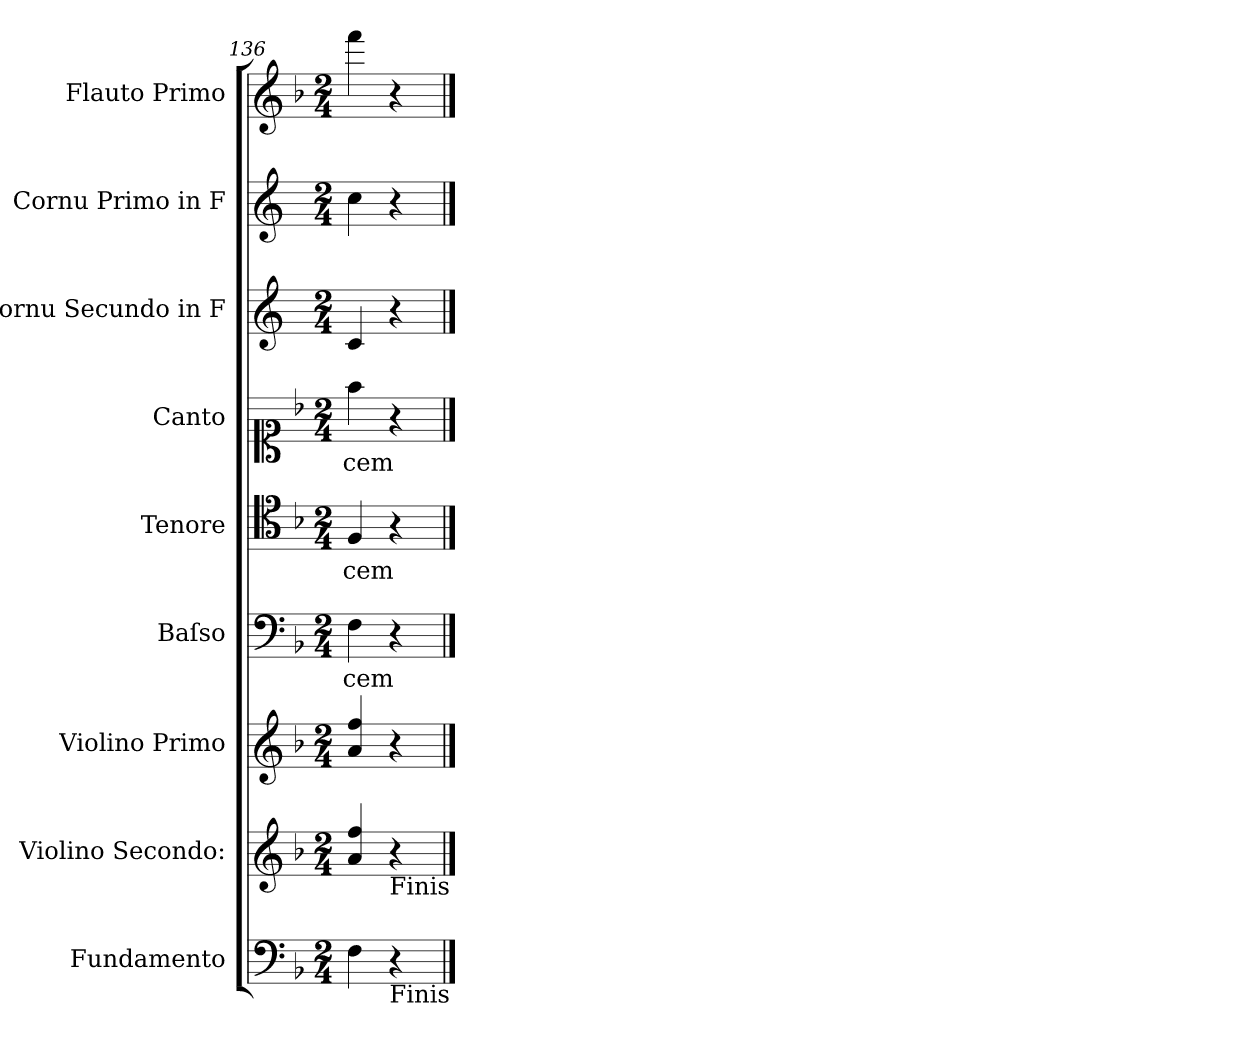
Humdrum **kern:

**kern	**kern	**kern	**kern	**text	**kern	**text	**kern	**text	**kern	**kern	**kern
*part9	*part8	*part7	*part6	*part6	*part5	*part5	*part4	*part4	*part3	*part2	*part1
*staff9	*staff8	*staff7	*staff6	*staff6	*staff5	*staff5	*staff4	*staff4	*staff3	*staff2	*staff1
*I"Fundamento	*I"Violino Secondo:	*I"Violino Primo	*I"Baſso	*	*I"Tenore	*	*I"Canto	*	*I"Cornu Secundo in F	*I"Cornu Primo in F	*I"Flauto Primo
*	*I'vl 2	*I'vl 1	*I'B	*	*I'T	*	*I'C	*	*I'cor 2	*I'cor 1	*I'fl 1
*clefF4	*clefG2	*clefG2	*clefF4	*	*clefC4	*	*clefC1	*	*clefG2	*clefG2	*clefG2
*	*	*	*	*	*	*	*	*	*ITrd4c7	*ITrd4c7	*
*k[b-]	*k[b-]	*k[b-]	*k[b-]	*	*k[b-]	*	*k[b-]	*	*k[b-]	*k[b-]	*k[b-]
*M2/4	*M2/4	*M2/4	*M2/4	*	*M2/4	*	*M2/4	*	*M2/4	*M2/4	*M2/4
=136	=136	=136	=136	=136	=136	=136	=136	=136	=136	=136	=136
4F\	4a/ 4ff/	4a/ 4ff/	4F\	-cem	4F/	-cem	4ff\	-cem	4F/	4f\	4fff\
!	!LO:TX:b:t=Finis	!	!	!	!	!	!	!	!	!	!
!LO:TX:b:t=Finis	!	!	!	!	!	!	!	!	!	!	!
4r	4r	4r	4r	.	4r	.	4r	.	4r	4r	4r
==	==	==	==	==	==	==	==	==	==	==	==
*-	*-	*-	*-	*-	*-	*-	*-	*-	*-	*-	*-
